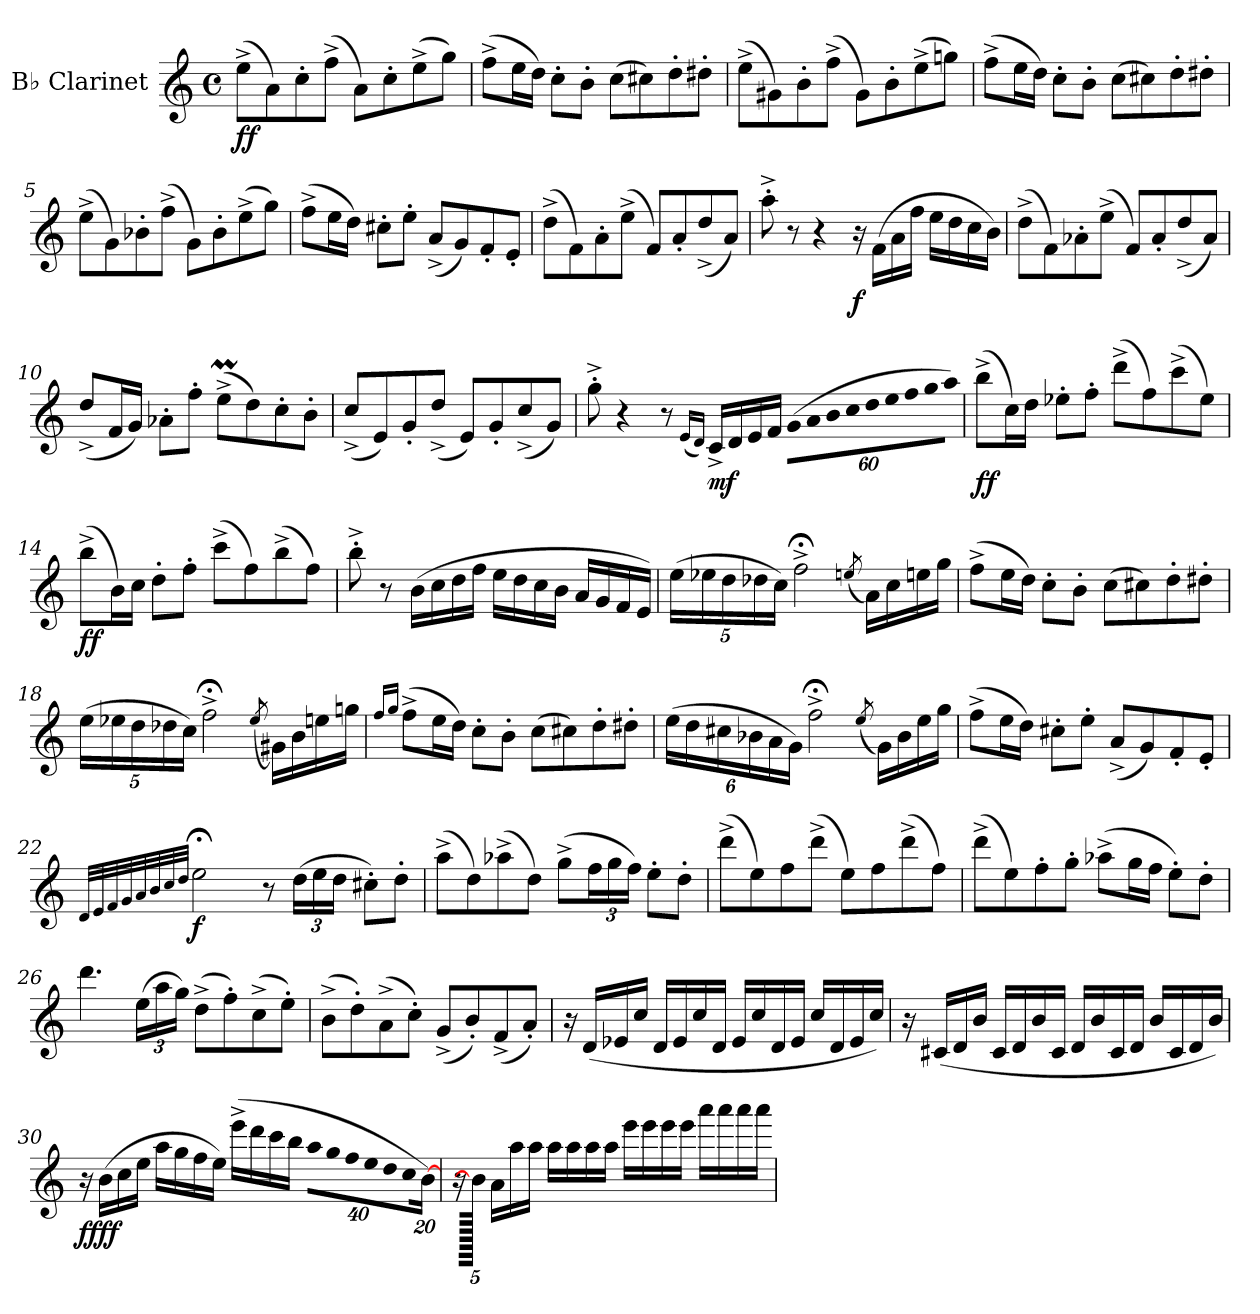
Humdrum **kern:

**kern	**dynam
*part1	*part1
*staff1	*staff1
*I"B♭ Clarinet	*
*I'B♭ Cl.	*
*clefG2	*
*ITrd1c2	*
*k[b-e-]	*
*M4/4	*
*met(c)	*
*MM138	*
=1	=1
!	!LO:DY:b
(8dd^\L	ff
8g\)	.
8b-'\	.
(8ee-^\J	.
8g\L)	.
8b-'\	.
(8dd^\	.
8ff\J)	.
=2	=2
(8ee-^\L	.
16dd\L	.
16cc\JJ)	.
8b-'\L	.
8a'\J	.
(8b-\L	.
8bn\)	.
8cc'\	.
8cc#X'\J	.
=3	=3
(8dd^\L	.
8f#X\)	.
8a'\	.
(8ee-^\J	.
8f#\L)	.
8a'\	.
(8dd^\	.
8ffn\J)	.
=4	=4
(8ee-^\L	.
16dd\L	.
16cc\JJ)	.
8b-'\L	.
8a'\J	.
(8b-\L	.
8bn\)	.
8cc'\	.
8cc#X'\J	.
!!LO:LB:g=z
=5	=5
(8dd^\L	.
8f\)	.
8a-X'\	.
(8ee-^\J	.
8f\L)	.
8a-'\	.
(8dd^\	.
8ff\J)	.
=6	=6
(8ee-^\L	.
16dd\L	.
16cc\JJ)	.
8bn'\L	.
8dd'\J	.
(8g^/L	.
8f/)	.
8e-'/	.
8d'/J	.
=7	=7
(8cc^\L	.
8e-\)	.
8g'\	.
(8dd^\J	.
8e-/L)	.
8g'/	.
(8cc^/	.
8g/J)	.
=8	=8
8gg'^\	.
8r	.
4r	.
!	!LO:DY:b
16r	f
(16e-\LL	.
16g\	.
16ee-\JJ	.
16dd\LL	.
16cc\	.
16b-\	.
16a\JJ)	.
=9	=9
(8cc^\L	.
8e-\)	.
8g-X'\	.
(8dd^\J	.
8e-/L)	.
8g-'/	.
(8cc^/	.
8g-/J)	.
!!LO:LB:g=z
=10	=10
(8cc^/L	.
16e-/L	.
16f/JJ)	.
8g-X'\L	.
8ee-'\J	.
(8ddm^\L	.
8cc\)	.
8b-'\	.
8a'\J	.
=11	=11
(8b-^/L	.
8d/)	.
8f'/	.
(8cc^/J	.
8d/L)	.
8f'/	.
(8b-^/	.
8f/J)	.
=12	=12
8ff'^\	.
4r	.
8r	.
(16qd/LL	.
16qc/JJ)	.
!	!LO:DY:b
16B-^/LL	mf
16c/	.
16d/	.
16e-/JJ	.
*Xbrackettup	*
!LO:N:vis=32	!
(1920%53f\LLL	.
!LO:N:vis=32	!
1920%53g\	.
!LO:N:vis=32	!
1920%53a\	.
!LO:N:vis=32	!
1920%53b-\	.
!LO:N:vis=32	!
1920%53cc\	.
!LO:N:vis=32	!
1920%53dd\	.
!LO:N:vis=32	!
1920%53ee-\	.
!LO:N:vis=32	!
1920%53ff\	.
!LO:N:vis=32	!
1920%53gg\JJJ)	.
=13	=13
!	!LO:DY:b
(8aa^\L	ff
16b-\L)	.
16cc\JJ	.
8dd-X'\L	.
8ee-'\J	.
(8ccc^\L	.
8ee-\)	.
(8bb-^\	.
8dd-\J)	.
!!LO:LB:g=z
=14	=14
!	!LO:DY:b
(8aa^\L	ff
16a\L)	.
16b-\JJ	.
8cc'\L	.
8ee-'\J	.
(8bb-^\L	.
8ee-\)	.
(8aa^\	.
8ee-\J)	.
=15	=15
8aa^'\	.
8r	.
(16a\LL	.
16b-\	.
16cc\	.
16ee-\JJ	.
16dd\LL	.
16cc\	.
16b-\	.
16a\JJ	.
16g/LL	.
16f/	.
16e-/	.
16d/JJ)	.
=16	=16
(20dd\LL	.
20dd-X\	.
20cc\	.
20cc-X\	.
20b-\JJ)	.
2ee-;<^\	.
(8qddn/	.
16g\LL)	.
16b-\	.
16dd\	.
16ff\JJ	.
=17	=17
(8ee-^\L	.
16dd\L	.
16cc\JJ)	.
8b-'\L	.
8a'\J	.
(8b-\L	.
8bn\)	.
8cc'\	.
8cc#X'\J	.
!!LO:LB:g=z
=18	=18
(20dd\LL	.
20dd-X\	.
20cc\	.
20cc-X\	.
20b-\JJ)	.
2ee-;<^\	.
(8qdd-/	.
16f#X\LL)	.
16a\	.
16ddn\	.
16ffn\JJ	.
=19	=19
16qee-/LL	.
16qff/JJ	.
(8ee-^\L	.
16dd\L	.
16cc\JJ)	.
8b-'\L	.
8a'\J	.
(8b-\L	.
8bn\)	.
8cc'\	.
8cc#X'\J	.
=20	=20
(24dd\LL	.
24cc\	.
24bn\	.
24a-X\	.
24g\	.
24f\JJ)	.
2ee-;<^\	.
(8qdd/	.
16f\LL)	.
16a-\	.
16dd\	.
16ff\JJ	.
!!LO:LB:g=z
=21	=21
(8ee-^\L	.
16dd\L	.
16cc\JJ)	.
8bn'\L	.
8dd'\J	.
(8g^/L	.
8f/)	.
8e-'/	.
8d'/J	.
=22	=22
32qc/LLL	.
32qd/	.
32qe-/	.
32qf/	.
32qg/	.
32qa/	.
32qb-/	.
32qcc/JJJ	.
!	!LO:DY:b
2dd;<\	f
8r	.
(24cc\LL	.
24dd\	.
24cc\JJ	.
8bn'\L)	.
8cc'\J	.
=23	=23
(8gg^\L	.
8cc\)	.
(8gg-X^\	.
8cc\J)	.
(8ff^\L	.
24ee-\L	.
24ff\	.
24ee-\JJ)	.
8dd'\L	.
8cc'\J	.
=24	=24
(8ccc^\L	.
8dd\)	.
8ee-\	.
(8ccc^\J	.
8dd\L)	.
8ee-\	.
(8ccc^\	.
8ee-\J)	.
!!LO:LB:g=z
=25	=25
(8ccc^\L	.
8dd\)	.
8ee-'\	.
8ff'\J	.
(8gg-X^\L	.
16ff\L	.
16ee-\JJ	.
8dd'\L)	.
8cc'\J	.
=26	=26
4.ccc\	.
(24dd\LL	.
24gg\	.
24ff\JJ)	.
(8cc^\L	.
8ee-'\)	.
(8b-^\	.
8dd'\J)	.
=27	=27
(8a^\L	.
8cc'\)	.
(8g^\	.
8b-'\J)	.
(8f^/L	.
8a'/)	.
(8e-^/	.
8g'/J)	.
=28	=28
16r	.
(16c/LL	.
16d-X/	.
16b-/JJ	.
16c/LL	.
16d-/	.
16b-/	.
16c/JJ	.
16d-/LL	.
16b-/	.
16c/	.
16d-/JJ	.
16b-/LL	.
16c/	.
16d-/	.
16b-/JJ)	.
!!LO:LB:g=z
=29	=29
16r	.
(16Bn/LL	.
16c/	.
16a/JJ	.
16B/LL	.
16c/	.
16a/	.
16B/JJ	.
16c/LL	.
16a/	.
16B/	.
16c/JJ	.
16a/LL	.
16B/	.
16c/	.
16a/JJ)	.
=30	=30
!	!LO:DY:b
!	!LO:DY:n=1:b
16r	ff ff
(16a\LL	.
16b-\	.
16dd\JJ	.
16gg\LL	.
16ff\	.
16ee-\	.
16dd\JJ)	.
(16ddd^\LL	.
16ccc\	.
16bb-\	.
16aa\JJ	.
!LO:N:vis=16	!
640%23gg\LL	.
!LO:N:vis=16	!
640%23ff\	.
!LO:N:vis=16	!
640%23ee-\	.
!LO:N:vis=16	!
640%23dd\	.
!LO:N:vis=16	!
640%23cc\	.
!LO:N:vis=16	!
640%23b-\	.
[320%11a\JJ)	.
!!LO:LB:g=z
=31	=31
16r	.
640a\JJ]	.
16g\LL	.
16gg\	.
16gg\JJ	.
16gg\LL	.
16gg\	.
16gg\	.
16gg\JJ	.
16ddd\LL	.
16ddd\	.
16ddd\	.
16ddd\JJ	.
16ggg\LL	.
16ggg\	.
16ggg\	.
16ggg\JJ	.
=	=
*-	*-
